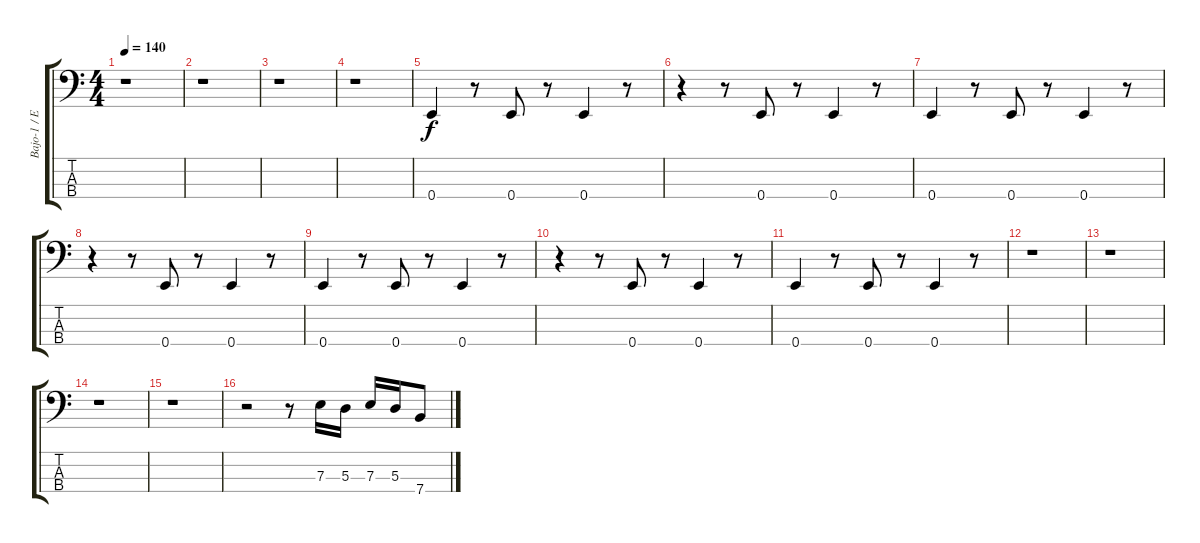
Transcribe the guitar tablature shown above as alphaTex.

\track ("Bajo-1 / Efectos" "Bajo-1 / E") {instrument slapbass1}
\staff {score tabs}
\tuning (G2 D2 A1 E1) {hide}
\ts (4 4)
\tempo 140
\clef f4
\ks c
r.1{dy f} |
r.1 |
r.1 |
r.1 |
0.4.4 r.8 0.4.8 r.8 0.4.4 r.8 |
r.4 r.8 0.4.8 r.8 0.4.4 r.8 |
0.4.4 r.8 0.4.8 r.8 0.4.4 r.8 |
r.4 r.8 0.4.8 r.8 0.4.4 r.8 |
0.4.4 r.8 0.4.8 r.8 0.4.4 r.8 |
r.4 r.8 0.4.8 r.8 0.4.4 r.8 |
0.4.4 r.8 0.4.8 r.8 0.4.4 r.8 |
r.1 |
r.1 |
r.1 |
r.1 |
r.2{instrument lead8bassandlead} r.8 7.3.16 5.3.16 7.3.16 5.3.16 7.4.8
